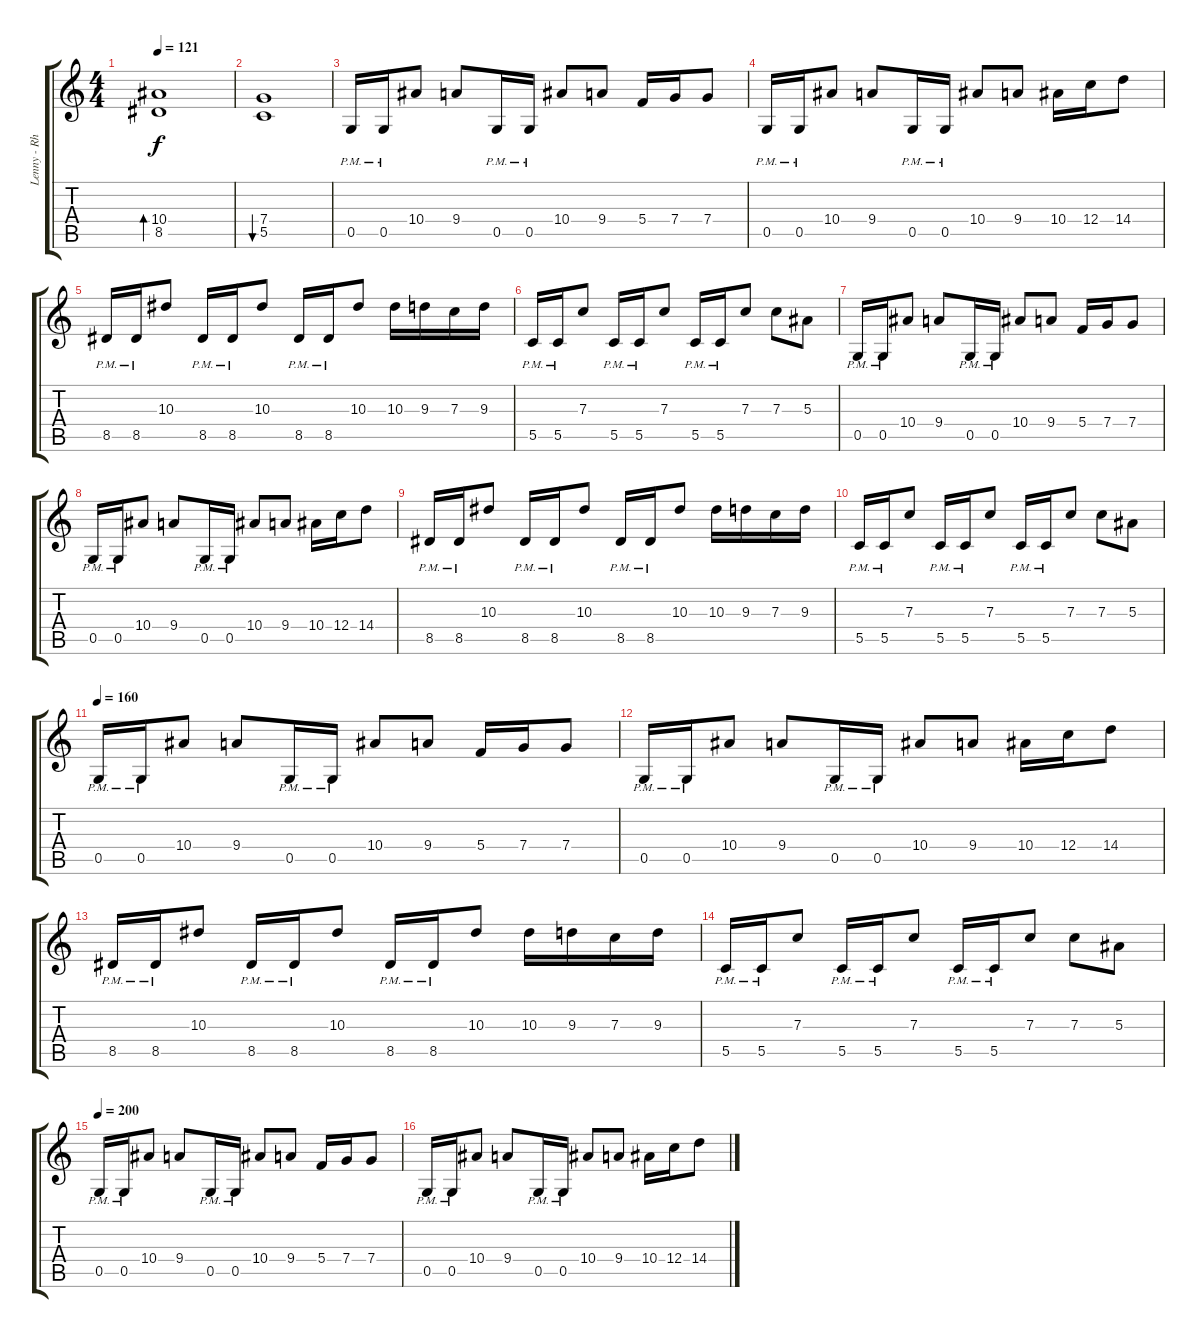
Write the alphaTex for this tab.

\track ("Lenny - Rhytm/Lead" "Lenny - Rh") {instrument distortionguitar}
\staff {score tabs}
\tuning (D4 A3 F3 C3 G2 D2) {hide}
\ts (4 4)
\tempo 121
\clef g2
\ks c
(10.4 8.5).1{bd 120 dy f} |
(7.4 5.5).1{bu 120} |
0.5{pm}.16 0.5{pm}.16 10.4.8 9.4.8 0.5{pm}.16 0.5{pm}.16 10.4.8 9.4.8 5.4.16 7.4.16 7.4.8 |
0.5{pm}.16 0.5{pm}.16 10.4.8 9.4.8 0.5{pm}.16 0.5{pm}.16 10.4.8 9.4.8 10.4.16 12.4.16 14.4.8 |
8.5{pm}.16 8.5{pm}.16 10.3.8 8.5{pm}.16 8.5{pm}.16 10.3.8 8.5{pm}.16 8.5{pm}.16 10.3.8 10.3.16 9.3.16 7.3.16 9.3.16 |
5.5{pm}.16 5.5{pm}.16 7.3.8 5.5{pm}.16 5.5{pm}.16 7.3.8 5.5{pm}.16 5.5{pm}.16 7.3.8 7.3.8 5.3.8 |
0.5{pm}.16 0.5{pm}.16 10.4.8 9.4.8 0.5{pm}.16 0.5{pm}.16 10.4.8 9.4.8 5.4.16 7.4.16 7.4.8 |
0.5{pm}.16 0.5{pm}.16 10.4.8 9.4.8 0.5{pm}.16 0.5{pm}.16 10.4.8 9.4.8 10.4.16 12.4.16 14.4.8 |
8.5{pm}.16 8.5{pm}.16 10.3.8 8.5{pm}.16 8.5{pm}.16 10.3.8 8.5{pm}.16 8.5{pm}.16 10.3.8 10.3.16 9.3.16 7.3.16 9.3.16 |
5.5{pm}.16 5.5{pm}.16 7.3.8 5.5{pm}.16 5.5{pm}.16 7.3.8 5.5{pm}.16 5.5{pm}.16 7.3.8 7.3.8 5.3.8 |
\tempo 160
0.5{pm}.16 0.5{pm}.16 10.4.8 9.4.8 0.5{pm}.16 0.5{pm}.16 10.4.8 9.4.8 5.4.16 7.4.16 7.4.8 |
0.5{pm}.16 0.5{pm}.16 10.4.8 9.4.8 0.5{pm}.16 0.5{pm}.16 10.4.8 9.4.8 10.4.16 12.4.16 14.4.8 |
8.5{pm}.16 8.5{pm}.16 10.3.8 8.5{pm}.16 8.5{pm}.16 10.3.8 8.5{pm}.16 8.5{pm}.16 10.3.8 10.3.16 9.3.16 7.3.16 9.3.16 |
5.5{pm}.16 5.5{pm}.16 7.3.8 5.5{pm}.16 5.5{pm}.16 7.3.8 5.5{pm}.16 5.5{pm}.16 7.3.8 7.3.8 5.3.8 |
\tempo 200
0.5{pm}.16{volume 7} 0.5{pm}.16 10.4.8 9.4.8 0.5{pm}.16 0.5{pm}.16 10.4.8 9.4.8 5.4.16 7.4.16 7.4.8 |
0.5{pm}.16 0.5{pm}.16 10.4.8 9.4.8 0.5{pm}.16 0.5{pm}.16 10.4.8 9.4.8 10.4.16 12.4.16 14.4.8
